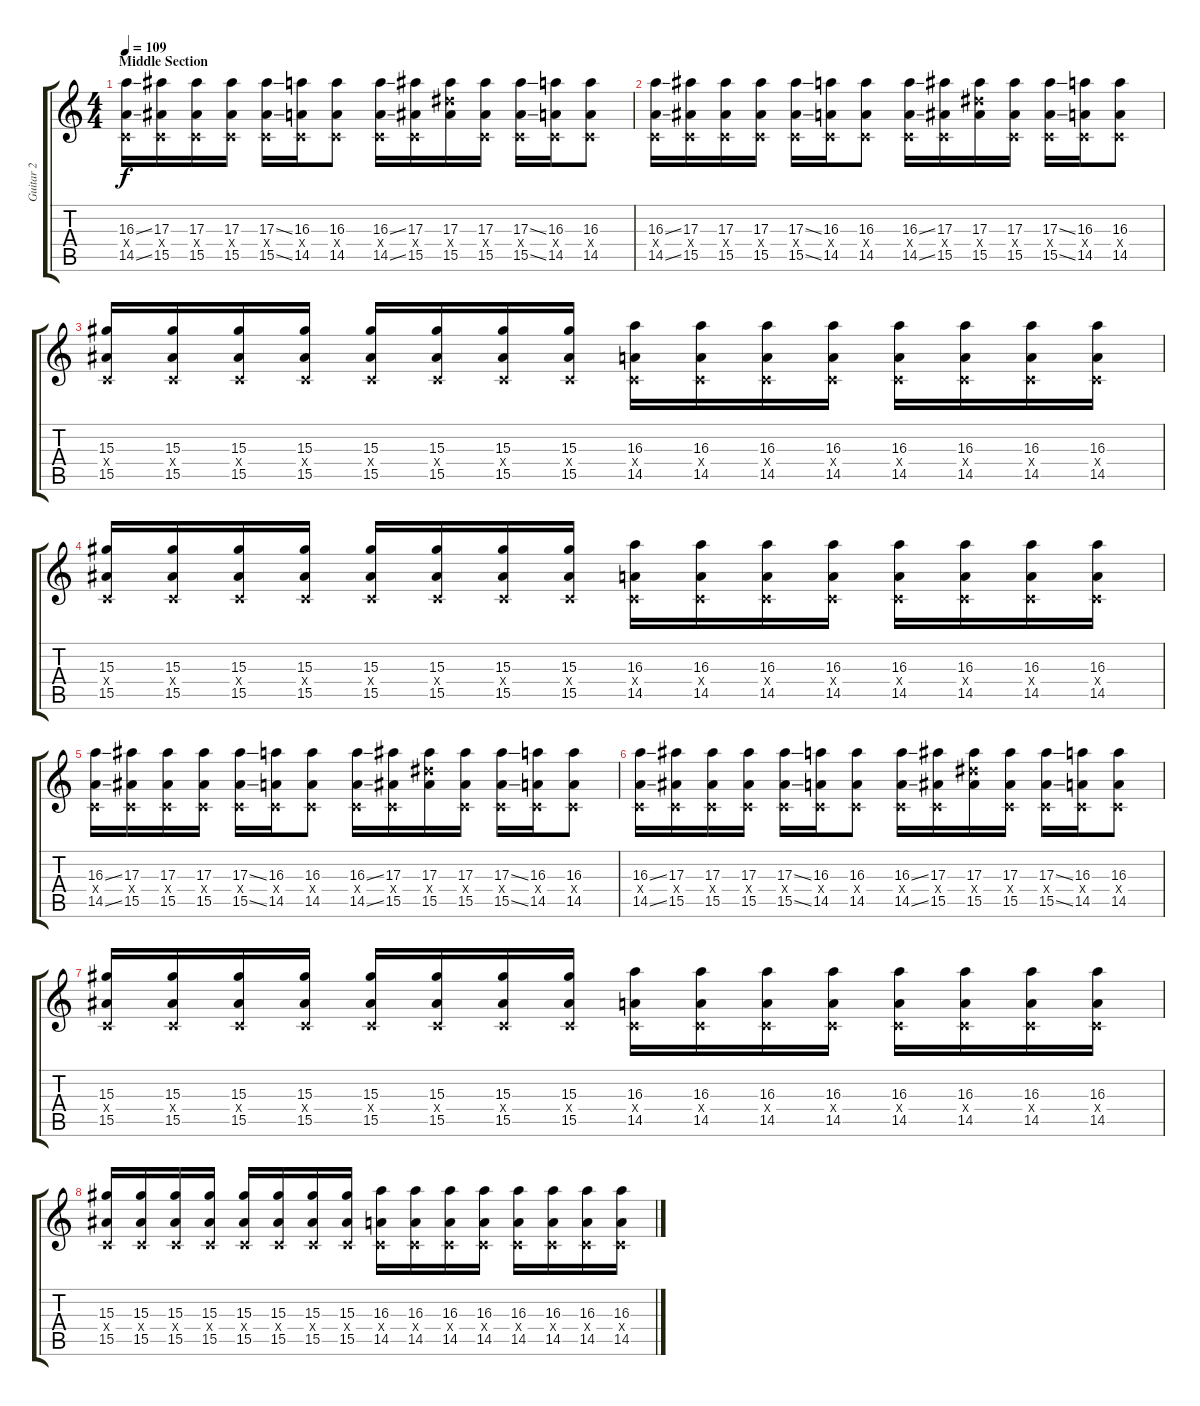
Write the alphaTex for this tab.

\track ("Guitar 2" "Guitar 2") {instrument distortionguitar}
\staff {score tabs}
\tuning (D4 A3 F3 C3 G2 C2) {hide}
\ts (4 4)
\section ("" "Middle Section")
\tempo 109
\clef g2
\ks c
(16.3{ss} 0.4{x} 14.5{ss}).16{dy f} (17.3 0.4{x} 15.5).16 (17.3 0.4{x} 15.5).16 (17.3 0.4{x} 15.5).16 (17.3{ss} 0.4{x} 15.5{ss}).16 (16.3 0.4{x} 14.5).16 (16.3 0.4{x} 14.5).8 (16.3{ss} 0.4{x} 14.5{ss}).16 (17.3 0.4{x} 15.5).16 (17.3 15.4{x} 15.5).16 (17.3 0.4{x} 15.5).16 (17.3{ss} 0.4{x} 15.5{ss}).16 (16.3 0.4{x} 14.5).16 (16.3 0.4{x} 14.5).8 |
(16.3{ss} 0.4{x} 14.5{ss}).16 (17.3 0.4{x} 15.5).16 (17.3 0.4{x} 15.5).16 (17.3 0.4{x} 15.5).16 (17.3{ss} 0.4{x} 15.5{ss}).16 (16.3 0.4{x} 14.5).16 (16.3 0.4{x} 14.5).8 (16.3{ss} 0.4{x} 14.5{ss}).16 (17.3 0.4{x} 15.5).16 (17.3 15.4{x} 15.5).16 (17.3 0.4{x} 15.5).16 (17.3{ss} 0.4{x} 15.5{ss}).16 (16.3 0.4{x} 14.5).16 (16.3 0.4{x} 14.5).8 |
(15.3 0.4{x} 15.5).16 (15.3 0.4{x} 15.5).16 (15.3 0.4{x} 15.5).16 (15.3 0.4{x} 15.5).16 (15.3 0.4{x} 15.5).16 (15.3 0.4{x} 15.5).16 (15.3 0.4{x} 15.5).16 (15.3 0.4{x} 15.5).16 (16.3 0.4{x} 14.5).16 (16.3 0.4{x} 14.5).16 (16.3 0.4{x} 14.5).16 (16.3 0.4{x} 14.5).16 (16.3 0.4{x} 14.5).16 (16.3 0.4{x} 14.5).16 (16.3 0.4{x} 14.5).16 (16.3 0.4{x} 14.5).16 |
(15.3 0.4{x} 15.5).16 (15.3 0.4{x} 15.5).16 (15.3 0.4{x} 15.5).16 (15.3 0.4{x} 15.5).16 (15.3 0.4{x} 15.5).16 (15.3 0.4{x} 15.5).16 (15.3 0.4{x} 15.5).16 (15.3 0.4{x} 15.5).16 (16.3 0.4{x} 14.5).16 (16.3 0.4{x} 14.5).16 (16.3 0.4{x} 14.5).16 (16.3 0.4{x} 14.5).16 (16.3 0.4{x} 14.5).16 (16.3 0.4{x} 14.5).16 (16.3 0.4{x} 14.5).16 (16.3 0.4{x} 14.5).16 |
(16.3{ss} 0.4{x} 14.5{ss}).16 (17.3 0.4{x} 15.5).16 (17.3 0.4{x} 15.5).16 (17.3 0.4{x} 15.5).16 (17.3{ss} 0.4{x} 15.5{ss}).16 (16.3 0.4{x} 14.5).16 (16.3 0.4{x} 14.5).8 (16.3{ss} 0.4{x} 14.5{ss}).16 (17.3 0.4{x} 15.5).16 (17.3 15.4{x} 15.5).16 (17.3 0.4{x} 15.5).16 (17.3{ss} 0.4{x} 15.5{ss}).16 (16.3 0.4{x} 14.5).16 (16.3 0.4{x} 14.5).8 |
(16.3{ss} 0.4{x} 14.5{ss}).16 (17.3 0.4{x} 15.5).16 (17.3 0.4{x} 15.5).16 (17.3 0.4{x} 15.5).16 (17.3{ss} 0.4{x} 15.5{ss}).16 (16.3 0.4{x} 14.5).16 (16.3 0.4{x} 14.5).8 (16.3{ss} 0.4{x} 14.5{ss}).16 (17.3 0.4{x} 15.5).16 (17.3 15.4{x} 15.5).16 (17.3 0.4{x} 15.5).16 (17.3{ss} 0.4{x} 15.5{ss}).16 (16.3 0.4{x} 14.5).16 (16.3 0.4{x} 14.5).8 |
(15.3 0.4{x} 15.5).16 (15.3 0.4{x} 15.5).16 (15.3 0.4{x} 15.5).16 (15.3 0.4{x} 15.5).16 (15.3 0.4{x} 15.5).16 (15.3 0.4{x} 15.5).16 (15.3 0.4{x} 15.5).16 (15.3 0.4{x} 15.5).16 (16.3 0.4{x} 14.5).16 (16.3 0.4{x} 14.5).16 (16.3 0.4{x} 14.5).16 (16.3 0.4{x} 14.5).16 (16.3 0.4{x} 14.5).16 (16.3 0.4{x} 14.5).16 (16.3 0.4{x} 14.5).16 (16.3 0.4{x} 14.5).16 |
(15.3 0.4{x} 15.5).16 (15.3 0.4{x} 15.5).16 (15.3 0.4{x} 15.5).16 (15.3 0.4{x} 15.5).16 (15.3 0.4{x} 15.5).16 (15.3 0.4{x} 15.5).16 (15.3 0.4{x} 15.5).16 (15.3 0.4{x} 15.5).16 (16.3 0.4{x} 14.5).16 (16.3 0.4{x} 14.5).16 (16.3 0.4{x} 14.5).16 (16.3 0.4{x} 14.5).16 (16.3 0.4{x} 14.5).16 (16.3 0.4{x} 14.5).16 (16.3 0.4{x} 14.5).16 (16.3 0.4{x} 14.5).16
